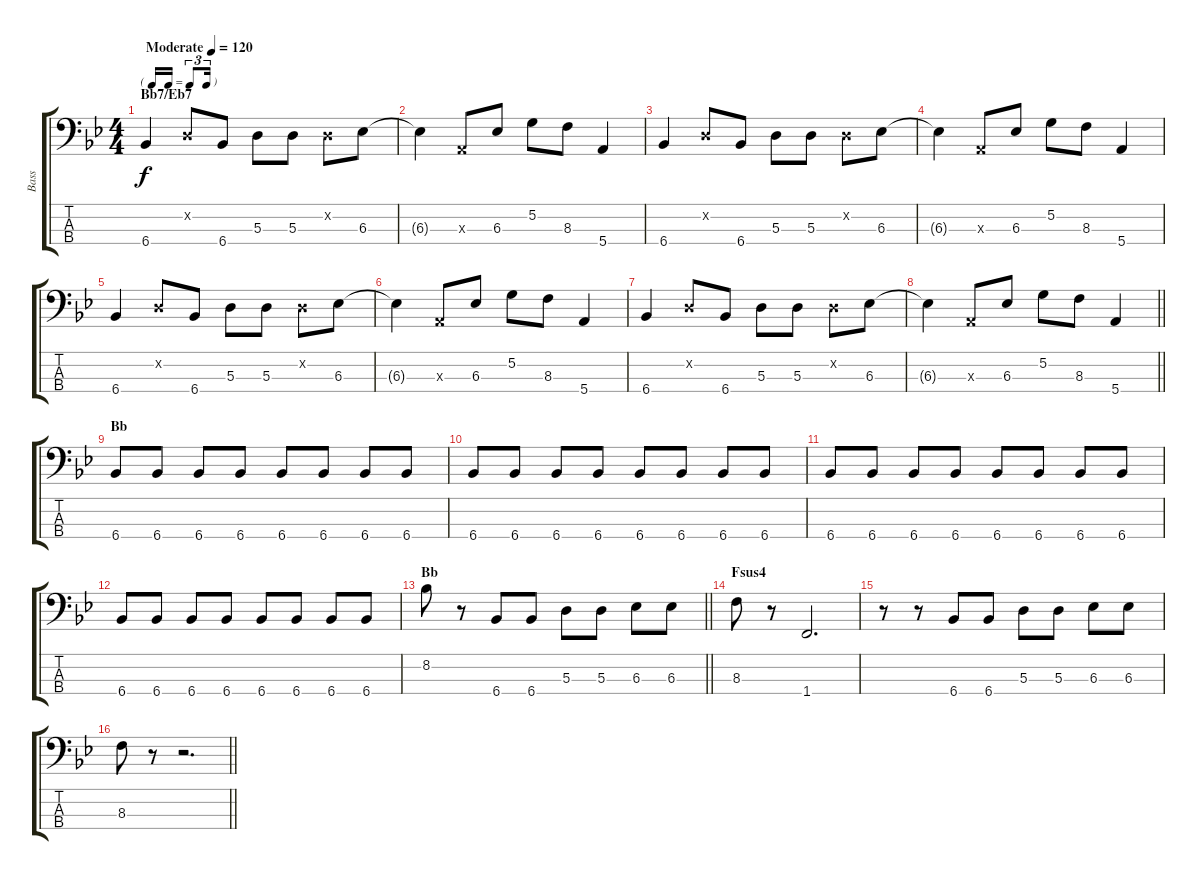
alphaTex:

\track ("Bass" "Bass") {instrument fretlessbass}
\staff {score tabs}
\tuning (G2 D2 A1 E1) {hide}
\ts (4 4)
\tf triplet16th
\section ("" "Bb7/Eb7")
\tempo (120 "Moderate")
\clef f4
\ks bb
6.4.4{dy f instrument fretlessbass} 0.2{x}.8 6.4.8 5.3.8 5.3.8 0.2{x}.8 6.3.8 |
6.3{t}.4 0.3{x}.8 6.3.8 5.2.8 8.3.8 5.4.4 |
6.4.4 0.2{x}.8 6.4.8 5.3.8 5.3.8 0.2{x}.8 6.3.8 |
6.3{t}.4 0.3{x}.8 6.3.8 5.2.8 8.3.8 5.4.4 |
6.4.4 0.2{x}.8 6.4.8 5.3.8 5.3.8 0.2{x}.8 6.3.8 |
6.3{t}.4 0.3{x}.8 6.3.8 5.2.8 8.3.8 5.4.4 |
6.4.4 0.2{x}.8 6.4.8 5.3.8 5.3.8 0.2{x}.8 6.3.8 |
\barLineRight lightlight
6.3{t}.4 0.3{x}.8 6.3.8 5.2.8 8.3.8 5.4.4 |
\section ("" "Bb")
6.4.8 6.4.8 6.4.8 6.4.8 6.4.8 6.4.8 6.4.8 6.4.8 |
6.4.8 6.4.8 6.4.8 6.4.8 6.4.8 6.4.8 6.4.8 6.4.8 |
6.4.8 6.4.8 6.4.8 6.4.8 6.4.8 6.4.8 6.4.8 6.4.8 |
6.4.8 6.4.8 6.4.8 6.4.8 6.4.8 6.4.8 6.4.8 6.4.8 |
\section ("" "Bb")
\barLineRight lightlight
8.2.8 r.8 6.4.8 6.4.8 5.3.8 5.3.8 6.3.8 6.3.8 |
\section ("" "Fsus4")
8.3.8 r.8 1.4.2{d} |
r.8 r.8 6.4.8 6.4.8 5.3.8 5.3.8 6.3.8 6.3.8 |
\barLineRight lightlight
8.3.8 r.8 r.2{d}
